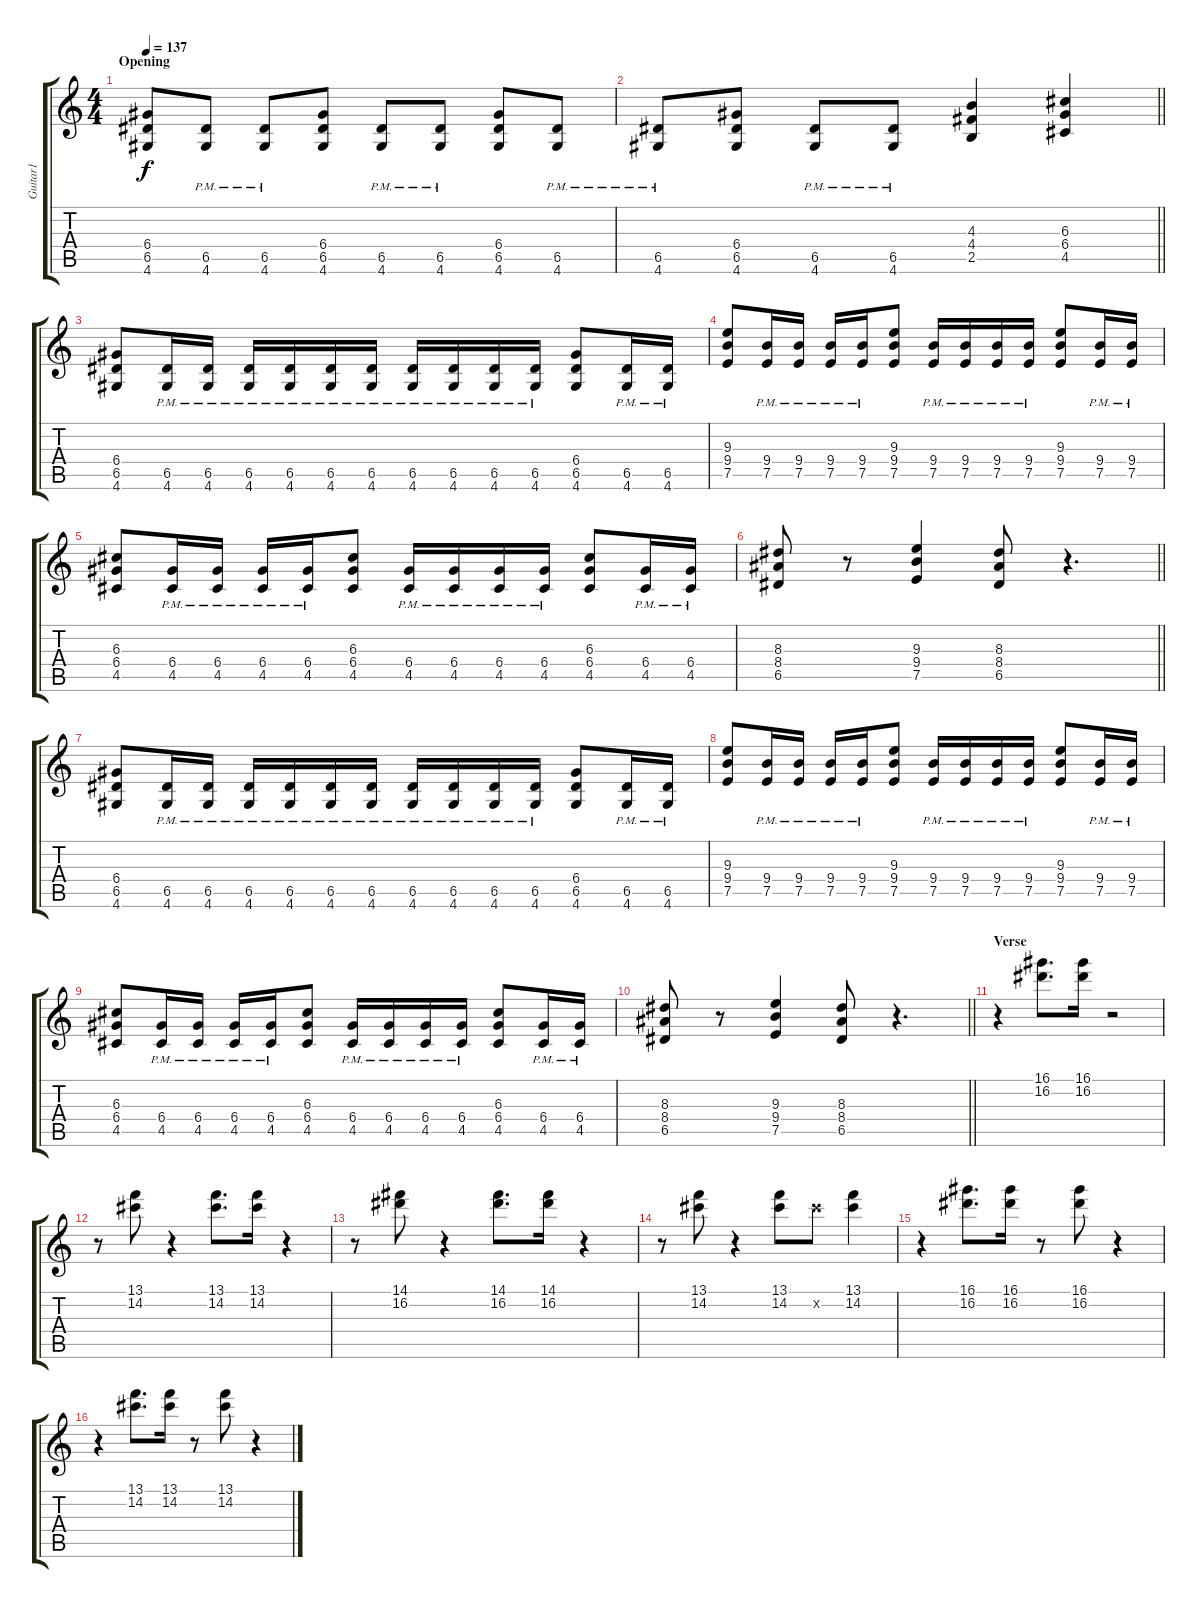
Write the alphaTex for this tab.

\track ("Guitar1" "Guitar1") {instrument overdrivenguitar}
\staff {score tabs}
\tuning (E4 B3 G3 D3 A2 E2) {hide}
\ts (4 4)
\section ("" "Opening")
\tempo 137
\clef g2
\ks c
(6.4 6.5 4.6).8{dy f instrument overdrivenguitar} (6.5{pm} 4.6{pm}).8 (6.5{pm} 4.6{pm}).8 (6.4 6.5 4.6).8 (6.5{pm} 4.6{pm}).8 (6.5{pm} 4.6{pm}).8 (6.4 6.5 4.6).8 (6.5{pm} 4.6{pm}).8 |
\barLineRight lightlight
(6.5{pm} 4.6{pm}).8 (6.4 6.5 4.6).8 (6.5{pm} 4.6{pm}).8 (6.5{pm} 4.6{pm}).8 (4.3 4.4 2.5).4 (6.3 6.4 4.5).4 |
(6.4 6.5 4.6).8 (6.5{pm} 4.6{pm}).16 (6.5{pm} 4.6{pm}).16 (6.5{pm} 4.6{pm}).16 (6.5{pm} 4.6{pm}).16 (6.5{pm} 4.6{pm}).16 (6.5{pm} 4.6{pm}).16 (6.5{pm} 4.6{pm}).16 (6.5{pm} 4.6{pm}).16 (6.5{pm} 4.6{pm}).16 (6.5{pm} 4.6{pm}).16 (6.4 6.5 4.6).8 (6.5{pm} 4.6{pm}).16 (6.5{pm} 4.6{pm}).16 |
(9.3 9.4 7.5).8 (9.4{pm} 7.5{pm}).16 (9.4{pm} 7.5{pm}).16 (9.4{pm} 7.5{pm}).16 (9.4{pm} 7.5{pm}).16 (9.3 9.4 7.5).8 (9.4{pm} 7.5{pm}).16 (9.4{pm} 7.5{pm}).16 (9.4{pm} 7.5{pm}).16 (9.4{pm} 7.5{pm}).16 (9.3 9.4 7.5).8 (9.4{pm} 7.5{pm}).16 (9.4{pm} 7.5{pm}).16 |
(6.3 6.4 4.5).8 (6.4{pm} 4.5{pm}).16 (6.4{pm} 4.5{pm}).16 (6.4{pm} 4.5{pm}).16 (6.4{pm} 4.5{pm}).16 (6.3 6.4 4.5).8 (6.4{pm} 4.5{pm}).16 (6.4{pm} 4.5{pm}).16 (6.4{pm} 4.5{pm}).16 (6.4{pm} 4.5{pm}).16 (6.3 6.4 4.5).8 (6.4{pm} 4.5{pm}).16 (6.4{pm} 4.5{pm}).16 |
\barLineRight lightlight
(8.3 8.4 6.5).8 r.8 (9.3 9.4 7.5).4 (8.3 8.4 6.5).8 r.4{d} |
(6.4 6.5 4.6).8 (6.5{pm} 4.6{pm}).16 (6.5{pm} 4.6{pm}).16 (6.5{pm} 4.6{pm}).16 (6.5{pm} 4.6{pm}).16 (6.5{pm} 4.6{pm}).16 (6.5{pm} 4.6{pm}).16 (6.5{pm} 4.6{pm}).16 (6.5{pm} 4.6{pm}).16 (6.5{pm} 4.6{pm}).16 (6.5{pm} 4.6{pm}).16 (6.4 6.5 4.6).8 (6.5{pm} 4.6{pm}).16 (6.5{pm} 4.6{pm}).16 |
(9.3 9.4 7.5).8 (9.4{pm} 7.5{pm}).16 (9.4{pm} 7.5{pm}).16 (9.4{pm} 7.5{pm}).16 (9.4{pm} 7.5{pm}).16 (9.3 9.4 7.5).8 (9.4{pm} 7.5{pm}).16 (9.4{pm} 7.5{pm}).16 (9.4{pm} 7.5{pm}).16 (9.4{pm} 7.5{pm}).16 (9.3 9.4 7.5).8 (9.4{pm} 7.5{pm}).16 (9.4{pm} 7.5{pm}).16 |
(6.3 6.4 4.5).8 (6.4{pm} 4.5{pm}).16 (6.4{pm} 4.5{pm}).16 (6.4{pm} 4.5{pm}).16 (6.4{pm} 4.5{pm}).16 (6.3 6.4 4.5).8 (6.4{pm} 4.5{pm}).16 (6.4{pm} 4.5{pm}).16 (6.4{pm} 4.5{pm}).16 (6.4{pm} 4.5{pm}).16 (6.3 6.4 4.5).8 (6.4{pm} 4.5{pm}).16 (6.4{pm} 4.5{pm}).16 |
\barLineRight lightlight
(8.3 8.4 6.5).8 r.8 (9.3 9.4 7.5).4 (8.3 8.4 6.5).8 r.4{d} |
\section ("" "Verse")
r.4 (16.1 16.2).8{d} (16.1 16.2).16 r.2 |
r.8 (13.1 14.2).8 r.4 (13.1 14.2).8{d} (13.1 14.2).16 r.4 |
r.8 (14.1 16.2).8 r.4 (14.1 16.2).8{d} (14.1 16.2).16 r.4 |
r.8 (13.1 14.2).8 r.4 (13.1 14.2).8 14.2{x}.8 (13.1 14.2).4 |
r.4 (16.1 16.2).8{d} (16.1 16.2).16 r.8 (16.1 16.2).8 r.4 |
r.4 (13.1 14.2).8{d} (13.1 14.2).16 r.8 (13.1 14.2).8 r.4
